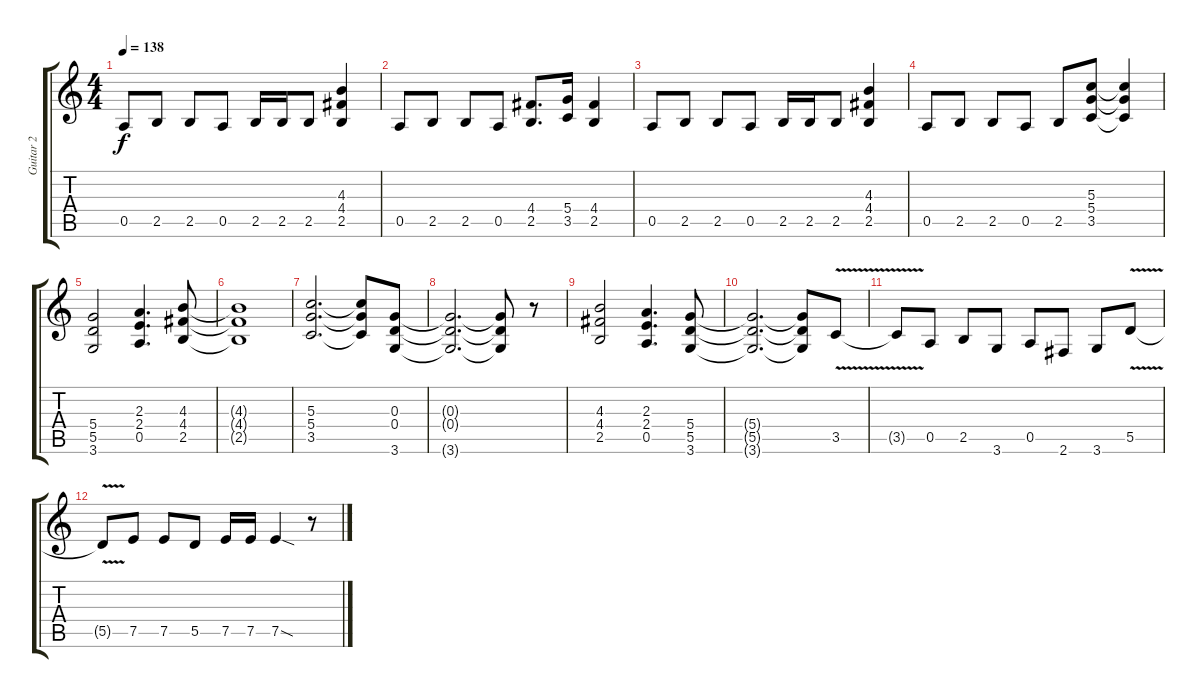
\track ("Guitar 2" "Guitar 2") {instrument distortionguitar}
\staff {score tabs}
\tuning (E4 B3 G3 D3 A2 E2) {hide}
\ts (4 4)
\tempo 138
\clef g2
\ks c
0.5.8{dy f} 2.5.8 2.5.8 0.5.8 2.5.16 2.5.16 2.5.8 (4.3 4.4 2.5).4 |
0.5.8 2.5.8 2.5.8 0.5.8 (4.4 2.5).8{d} (5.4 3.5).16 (4.4 2.5).4 |
0.5.8 2.5.8 2.5.8 0.5.8 2.5.16 2.5.16 2.5.8 (4.3 4.4 2.5).4 |
0.5.8 2.5.8 2.5.8 0.5.8 2.5.8 (5.3 5.4 3.5).8 (5.3{t} 5.4{t} 3.5{t}).4 |
(5.4 5.5 3.6).2 (2.3 2.4 0.5).4{d} (4.3 4.4 2.5).8 |
(4.3{t} 4.4{t} 2.5{t}).1 |
(5.3 5.4 3.5).2{d} (5.3{t} 5.4{t} 3.5{t}).8 (0.3 0.4 3.6).8 |
(0.3{t} 0.4{t} 3.6{t}).2{d} (0.3{t} 0.4{t} 3.6{t}).8 r.8 |
(4.3 4.4 2.5).2 (2.3 2.4 0.5).4{d} (5.4 5.5 3.6).8 |
(5.4{t} 5.5{t} 3.6{t}).2{d} (5.4{t} 5.5{t} 3.6{t}).8 3.5{v}.8 |
3.5{t}.8 0.5.8 2.5.8 3.6.8 0.5.8 2.6.8 3.6.8 5.5{v}.8 |
5.5{t}.8 7.5.8 7.5.8 5.5.8 7.5.16 7.5.16 7.5{sod}.4 r.8
